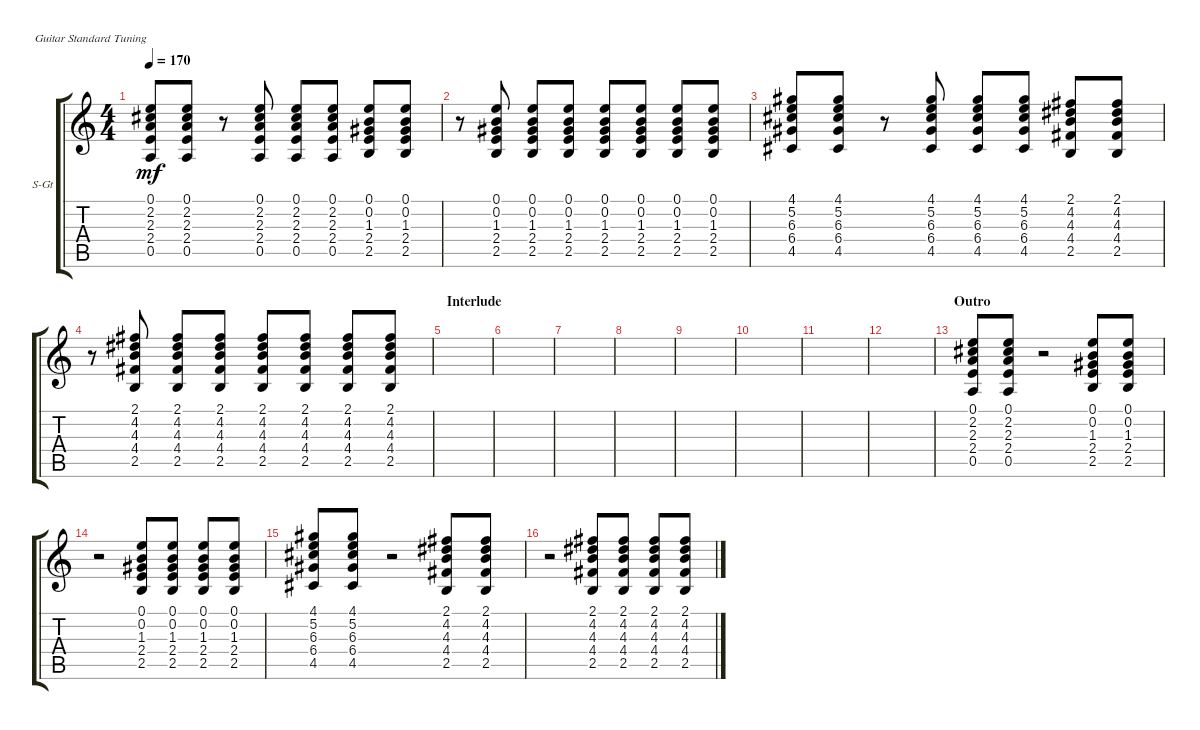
\defaultSystemsLayout 4
\bracketExtendMode groupsimilarinstruments
\firstSystemTrackNameOrientation horizontal
\otherSystemsTrackNameOrientation horizontal
\track ("Solo Guitar" "S-Gt") {instrument acousticguitarsteel}
\staff {score tabs}
\tuning (E4 B3 G3 D3 A2 E2)
\ts (4 4)
\tempo 170
\clef g2
\ks c
(0.5 2.4 2.3 2.2 0.1).8{dy mf} (0.5 2.4 2.3 2.2 0.1).8 r.8 (0.5 2.4 2.3 2.2 0.1).8 (0.5 2.4 2.3 2.2 0.1).8 (0.5 2.4 2.3 2.2 0.1).8 (2.5 2.4 1.3 0.2 0.1).8 (2.5 2.4 1.3 0.2 0.1).8 |
r.8 (2.5 2.4 1.3 0.2 0.1).8 (2.5 2.4 1.3 0.2 0.1).8 (2.5 2.4 1.3 0.2 0.1).8 (2.5 2.4 1.3 0.2 0.1).8 (2.5 2.4 1.3 0.2 0.1).8 (2.5 2.4 1.3 0.2 0.1).8 (2.5 2.4 1.3 0.2 0.1).8 |
(4.5 6.4 6.3 5.2 4.1).8 (4.5 6.4 6.3 5.2 4.1).8 r.8 (4.5 6.4 6.3 5.2 4.1).8 (4.5 6.4 6.3 5.2 4.1).8 (4.5 6.4 6.3 5.2 4.1).8 (2.5 4.4 4.3 4.2 2.1).8 (2.5 4.4 4.3 4.2 2.1).8 |
r.8 (2.5 4.4 4.3 4.2 2.1).8 (2.5 4.4 4.3 4.2 2.1).8 (2.5 4.4 4.3 4.2 2.1).8 (2.5 4.4 4.3 4.2 2.1).8 (2.5 4.4 4.3 4.2 2.1).8 (2.5 4.4 4.3 4.2 2.1).8 (2.5 4.4 4.3 4.2 2.1).8 |
\section ("" "Interlude")
|
|
|
|
|
|
|
|
\section ("" "Outro")
(0.5 2.4 2.3 2.2 0.1).8 (0.5 2.4 2.3 2.2 0.1).8 r.2 (2.5 2.4 1.3 0.2 0.1).8 (2.5 2.4 0.1 0.2 1.3).8 |
r.2 (2.5 2.4 1.3 0.2 0.1).8 (2.5 2.4 0.1 0.2 1.3).8 (2.5 2.4 1.3 0.2 0.1).8 (2.5 2.4 0.1 0.2 1.3).8 |
(4.5 6.4 6.3 5.2 4.1).8 (4.5 6.4 6.3 5.2 4.1).8 r.2 (2.5 4.4 4.3 4.2 2.1).8 (2.5 4.4 4.3 4.2 2.1).8 |
r.2 (2.5 4.4 4.3 4.2 2.1).8 (2.5 4.4 4.3 4.2 2.1).8 (2.5 4.4 4.3 4.2 2.1).8 (2.5 4.4 4.3 4.2 2.1).8
